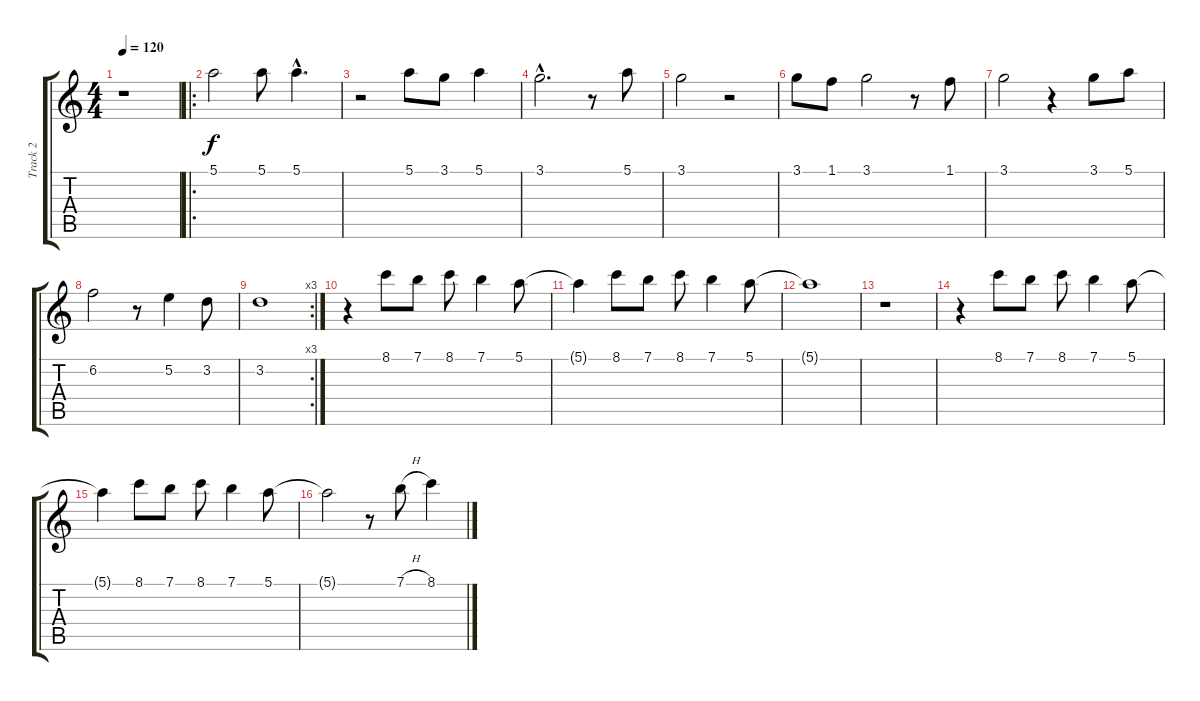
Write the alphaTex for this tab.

\track ("Track 2" "Track 2") {instrument electricguitarclean}
\staff {score tabs}
\tuning (E4 B3 G3 D3 A2 E2) {hide}
\ts (4 4)
\tempo 120
\clef g2
\ks c
r.1{dy f instrument electricguitarclean} |
\ro
5.1.2 5.1.8 5.1{hac}.4{d} |
r.2 5.1.8 3.1.8 5.1.4 |
3.1{hac}.2{d} r.8 5.1.8 |
3.1.2 r.2 |
3.1.8 1.1.8 3.1.2 r.8 1.1.8 |
3.1.2 r.4 3.1.8 5.1.8 |
6.2.2 r.8 5.2.4 3.2.8 |
\rc 3
3.2.1 |
r.4 8.1.8 7.1.8 8.1.8 7.1.4 5.1.8 |
5.1{t}.4 8.1.8 7.1.8 8.1.8 7.1.4 5.1.8 |
5.1{t}.1 |
r.1 |
r.4 8.1.8 7.1.8 8.1.8 7.1.4 5.1.8 |
5.1{t}.4 8.1.8 7.1.8 8.1.8 7.1.4 5.1.8 |
5.1{t}.2 r.8 7.1{h}.8 8.1.4
